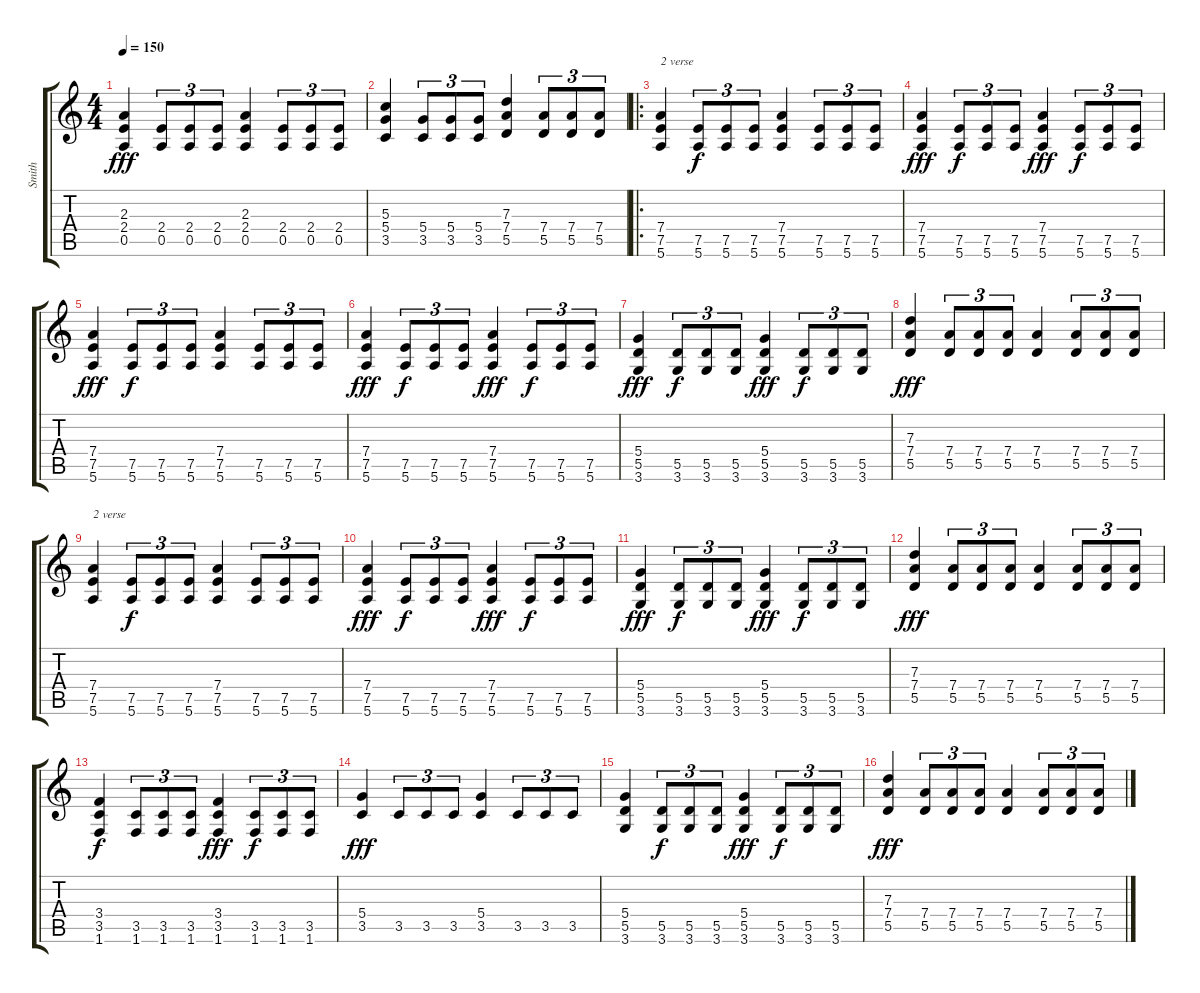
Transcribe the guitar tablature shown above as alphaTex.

\track ("Smith" "Smith") {instrument distortionguitar}
\staff {score tabs}
\tuning (E4 B3 G3 D3 A2 E2) {hide}
\ts (4 4)
\tempo 150
\clef g2
\ks c
(2.3 2.4 0.5).4{dy fff instrument distortionguitar} (2.4 0.5).8{tu (3 2)} (2.4 0.5).8{tu (3 2)} (2.4 0.5).8{tu (3 2)} (2.3 2.4 0.5).4 (2.4 0.5).8{tu (3 2)} (2.4 0.5).8{tu (3 2)} (2.4 0.5).8{tu (3 2)} |
(5.3 5.4 3.5).4 (5.4 3.5).8{tu (3 2)} (5.4 3.5).8{tu (3 2)} (5.4 3.5).8{tu (3 2)} (7.3 7.4 5.5).4 (7.4 5.5).8{tu (3 2)} (7.4 5.5).8{tu (3 2)} (7.4 5.5).8{tu (3 2)} |
\ro
(7.4 7.5 5.6).4{txt "2 verse"} (7.5 5.6).8{tu (3 2) dy f} (7.5 5.6).8{tu (3 2)} (7.5 5.6).8{tu (3 2)} (7.4 7.5 5.6).4 (7.5 5.6).8{tu (3 2)} (7.5 5.6).8{tu (3 2)} (7.5 5.6).8{tu (3 2)} |
(7.4 7.5 5.6).4{dy fff} (7.5 5.6).8{tu (3 2) dy f} (7.5 5.6).8{tu (3 2)} (7.5 5.6).8{tu (3 2)} (7.4 7.5 5.6).4{dy fff} (7.5 5.6).8{tu (3 2) dy f} (7.5 5.6).8{tu (3 2)} (7.5 5.6).8{tu (3 2)} |
(7.4 7.5 5.6).4{dy fff} (7.5 5.6).8{tu (3 2) dy f} (7.5 5.6).8{tu (3 2)} (7.5 5.6).8{tu (3 2)} (7.4 7.5 5.6).4 (7.5 5.6).8{tu (3 2)} (7.5 5.6).8{tu (3 2)} (7.5 5.6).8{tu (3 2)} |
(7.4 7.5 5.6).4{dy fff} (7.5 5.6).8{tu (3 2) dy f} (7.5 5.6).8{tu (3 2)} (7.5 5.6).8{tu (3 2)} (7.4 7.5 5.6).4{dy fff} (7.5 5.6).8{tu (3 2) dy f} (7.5 5.6).8{tu (3 2)} (7.5 5.6).8{tu (3 2)} |
(5.4 5.5 3.6).4{dy fff} (5.5 3.6).8{tu (3 2) dy f} (5.5 3.6).8{tu (3 2)} (5.5 3.6).8{tu (3 2)} (5.4 5.5 3.6).4{dy fff} (5.5 3.6).8{tu (3 2) dy f} (5.5 3.6).8{tu (3 2)} (5.5 3.6).8{tu (3 2)} |
(7.3 7.4 5.5).4{dy fff} (7.4 5.5).8{tu (3 2)} (7.4 5.5).8{tu (3 2)} (7.4 5.5).8{tu (3 2)} (7.4 5.5).4 (7.4 5.5).8{tu (3 2)} (7.4 5.5).8{tu (3 2)} (7.4 5.5).8{tu (3 2)} |
(7.4 7.5 5.6).4{txt "2 verse"} (7.5 5.6).8{tu (3 2) dy f} (7.5 5.6).8{tu (3 2)} (7.5 5.6).8{tu (3 2)} (7.4 7.5 5.6).4 (7.5 5.6).8{tu (3 2)} (7.5 5.6).8{tu (3 2)} (7.5 5.6).8{tu (3 2)} |
(7.4 7.5 5.6).4{dy fff} (7.5 5.6).8{tu (3 2) dy f} (7.5 5.6).8{tu (3 2)} (7.5 5.6).8{tu (3 2)} (7.4 7.5 5.6).4{dy fff} (7.5 5.6).8{tu (3 2) dy f} (7.5 5.6).8{tu (3 2)} (7.5 5.6).8{tu (3 2)} |
(5.4 5.5 3.6).4{dy fff} (5.5 3.6).8{tu (3 2) dy f} (5.5 3.6).8{tu (3 2)} (5.5 3.6).8{tu (3 2)} (5.4 5.5 3.6).4{dy fff} (5.5 3.6).8{tu (3 2) dy f} (5.5 3.6).8{tu (3 2)} (5.5 3.6).8{tu (3 2)} |
(7.3 7.4 5.5).4{dy fff} (7.4 5.5).8{tu (3 2)} (7.4 5.5).8{tu (3 2)} (7.4 5.5).8{tu (3 2)} (7.4 5.5).4 (7.4 5.5).8{tu (3 2)} (7.4 5.5).8{tu (3 2)} (7.4 5.5).8{tu (3 2)} |
(3.4 3.5 1.6).4{dy f} (3.5 1.6).8{tu (3 2)} (3.5 1.6).8{tu (3 2)} (3.5 1.6).8{tu (3 2)} (3.4 3.5 1.6).4{dy fff} (3.5 1.6).8{tu (3 2) dy f} (3.5 1.6).8{tu (3 2)} (3.5 1.6).8{tu (3 2)} |
(5.4 3.5).4{dy fff} 3.5.8{tu (3 2)} 3.5.8{tu (3 2)} 3.5.8{tu (3 2)} (5.4 3.5).4 3.5.8{tu (3 2)} 3.5.8{tu (3 2)} 3.5.8{tu (3 2)} |
(5.4 5.5 3.6).4 (5.5 3.6).8{tu (3 2) dy f} (5.5 3.6).8{tu (3 2)} (5.5 3.6).8{tu (3 2)} (5.4 5.5 3.6).4{dy fff} (5.5 3.6).8{tu (3 2) dy f} (5.5 3.6).8{tu (3 2)} (5.5 3.6).8{tu (3 2)} |
(7.3 7.4 5.5).4{dy fff} (7.4 5.5).8{tu (3 2)} (7.4 5.5).8{tu (3 2)} (7.4 5.5).8{tu (3 2)} (7.4 5.5).4 (7.4 5.5).8{tu (3 2)} (7.4 5.5).8{tu (3 2)} (7.4 5.5).8{tu (3 2)}
